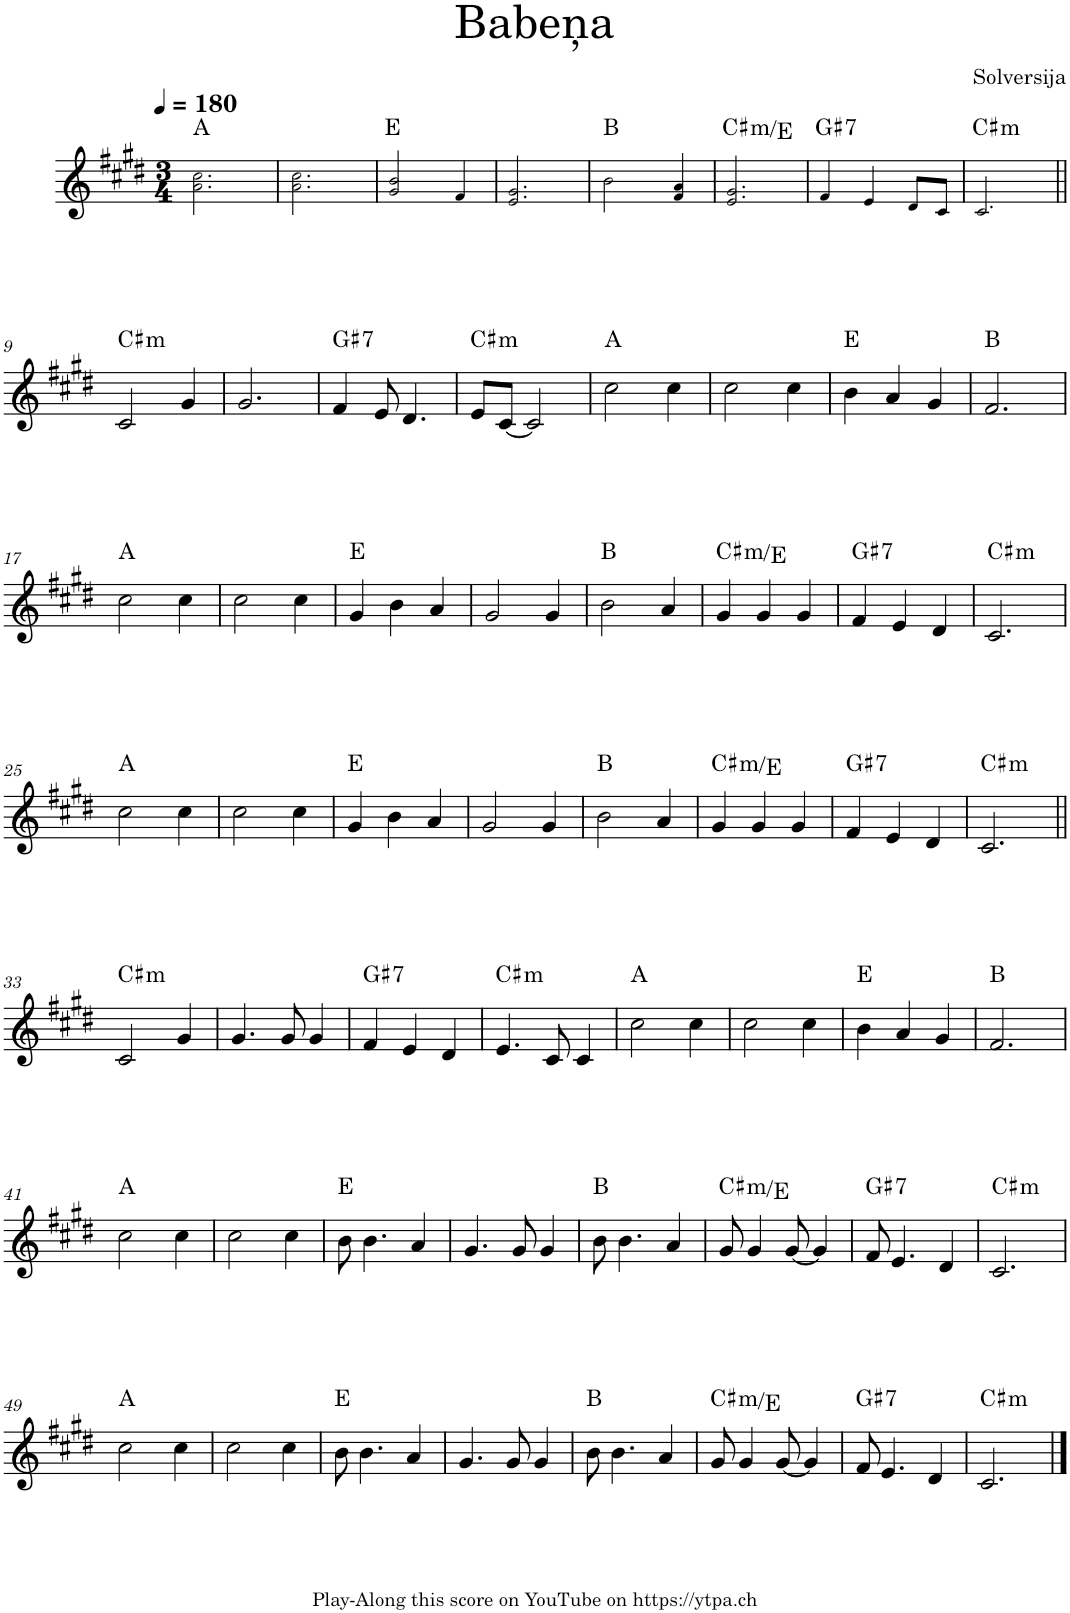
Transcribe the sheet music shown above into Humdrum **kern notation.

**kern	**harte
*part1	*part1
*staff1	*
*I"Piano	*
*I'Pno.	*
*clefG2	*
*k[f#c#g#d#]	*
*M3/4	*
*MM180	*
=1	=1
2.a!\ 2.cc#!\	A:maj
=2	=2
2.a!\ 2.cc#!\	.
=3	=3
2g#!/ 2b!/	E:maj
4f#!/	.
=4	=4
2.e!/ 2.g#!/	.
=5	=5
2b!\	B:maj
4f#!/ 4a!/	.
=6	=6
!	!LO:H:kt=m
2.e!/ 2.g#!/	C#:min/b3
=7	=7
!	!LO:H:kt=7
4f#!/	G#:7
4e!/	.
8d#!/L	.
8c#!/J	.
=8	=8
!	!LO:H:kt=m
2.c#!/	C#:min
!!LO:LB:g=z
=9||	=9||
!	!LO:H:kt=m
2c#/	C#:min
4g#/	.
=10	=10
2.g#/	.
=11	=11
!	!LO:H:kt=7
4f#/	G#:7
8e/	.
4.d#/	.
=12	=12
!	!LO:H:kt=m
8e/L	C#:min
[8c#/J	.
2c#/]	.
=13	=13
2cc#\	A:maj
4cc#\	.
=14	=14
2cc#\	.
4cc#\	.
=15	=15
4b\	E:maj
4a/	.
4g#/	.
=16	=16
2.f#/	B:maj
!!LO:LB:g=z
=17	=17
2cc#\	A:maj
4cc#\	.
=18	=18
2cc#\	.
4cc#\	.
=19	=19
4g#/	E:maj
4b\	.
4a/	.
=20	=20
2g#/	.
4g#/	.
=21	=21
2b\	B:maj
4a/	.
=22	=22
!	!LO:H:kt=m
4g#/	C#:min/b3
4g#/	.
4g#/	.
=23	=23
!	!LO:H:kt=7
4f#/	G#:7
4e/	.
4d#/	.
=24	=24
!	!LO:H:kt=m
2.c#/	C#:min
!!LO:LB:g=z
=25	=25
2cc#\	A:maj
4cc#\	.
=26	=26
2cc#\	.
4cc#\	.
=27	=27
4g#/	E:maj
4b\	.
4a/	.
=28	=28
2g#/	.
4g#/	.
=29	=29
2b\	B:maj
4a/	.
=30	=30
!	!LO:H:kt=m
4g#/	C#:min/b3
4g#/	.
4g#/	.
=31	=31
!	!LO:H:kt=7
4f#/	G#:7
4e/	.
4d#/	.
=32	=32
!	!LO:H:kt=m
2.c#/	C#:min
!!LO:LB:g=z
=33||	=33||
!	!LO:H:kt=m
2c#/	C#:min
4g#/	.
=34	=34
4.g#/	.
8g#/	.
4g#/	.
=35	=35
!	!LO:H:kt=7
4f#/	G#:7
4e/	.
4d#/	.
=36	=36
!	!LO:H:kt=m
4.e/	C#:min
8c#/	.
4c#/	.
=37	=37
2cc#\	A:maj
4cc#\	.
=38	=38
2cc#\	.
4cc#\	.
=39	=39
4b\	E:maj
4a/	.
4g#/	.
=40	=40
2.f#/	B:maj
!!LO:LB:g=z
=41	=41
2cc#\	A:maj
4cc#\	.
=42	=42
2cc#\	.
4cc#\	.
=43	=43
8b\	E:maj
4.b\	.
4a/	.
=44	=44
4.g#/	.
8g#/	.
4g#/	.
=45	=45
8b\	B:maj
4.b\	.
4a/	.
=46	=46
!	!LO:H:kt=m
8g#/	C#:min/b3
4g#/	.
[8g#/	.
4g#/]	.
=47	=47
!	!LO:H:kt=7
8f#/	G#:7
4.e/	.
4d#/	.
=48	=48
!	!LO:H:kt=m
2.c#/	C#:min
!!LO:LB:g=z
=49	=49
2cc#\	A:maj
4cc#\	.
=50	=50
2cc#\	.
4cc#\	.
=51	=51
8b\	E:maj
4.b\	.
4a/	.
=52	=52
4.g#/	.
8g#/	.
4g#/	.
=53	=53
8b\	B:maj
4.b\	.
4a/	.
=54	=54
!	!LO:H:kt=m
8g#/	C#:min/b3
4g#/	.
[8g#/	.
4g#/]	.
=55	=55
!	!LO:H:kt=7
8f#/	G#:7
4.e/	.
4d#/	.
=56	=56
!	!LO:H:kt=m
2.c#/	C#:min
==	==
*-	*-
